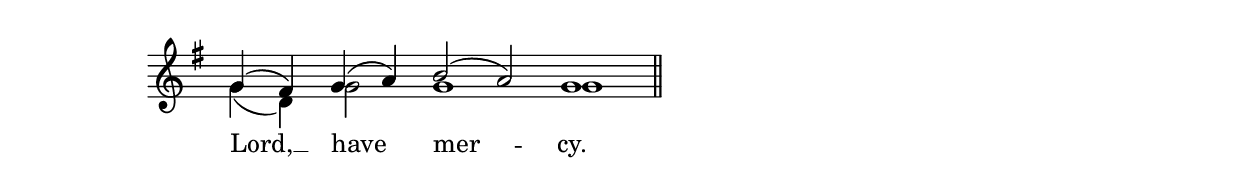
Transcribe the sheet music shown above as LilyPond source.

\version "2.24.4"




keyTime = { \key g \major}
cadenzaMeasure = {
  \cadenzaOff
  \partial 1024 s1024
  \cadenzaOn

}

SopMusic    = \relative { 
    \cadenzaOn
    g'4( fis) g( a) b2( a) g1 \cadenzaMeasure \section
}

BassMusic   = \relative {
    \cadenzaOn
    g'4( d) g2 g1 g \cadenzaMeasure \section
}



VerseOne = \lyricmode {
    Lord, __ have mer -- cy.
    }


\score {
    \new Staff \with {midiInstrument = "choir aahs"} 
    <<
        \clef "treble"
        \new Voice = "Sop"  { \voiceOne \keyTime \SopMusic}
        \new Voice = "Bass" { \voiceTwo \BassMusic }
        \new Lyrics \lyricsto "Sop" { \VerseOne }
    >>

    \layout {
        \context {
            \Score
                \omit BarNumber
                \override SpacingSpanner.common-shortest-duration = #(ly:make-moment 1/16)

        }
        \context {
            \Staff
                \remove Time_signature_engraver
        }
        \context {
            \Lyrics
                \override LyricSpace.minimum-distance = #1.0
        }
    }
    \midi {
        \tempo 4 = 180
    }
}





